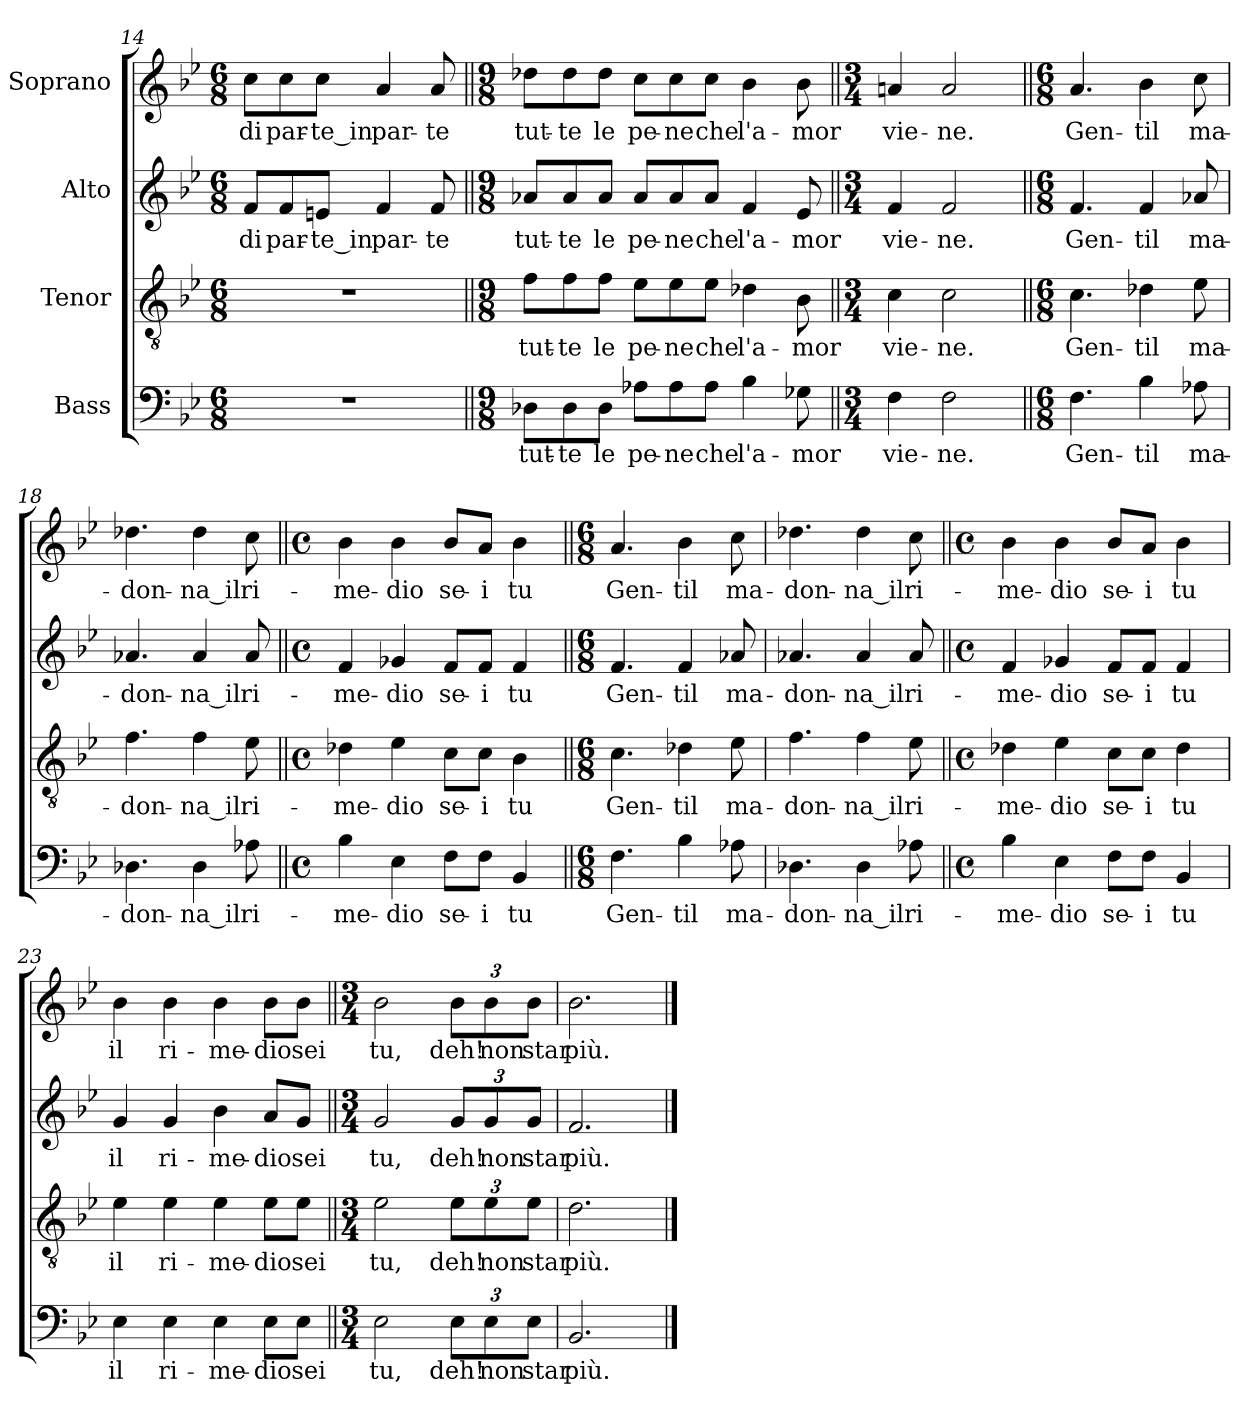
**kern	**text	**kern	**text	**kern	**text	**kern	**text
*part4	*part4	*part3	*part3	*part2	*part2	*part1	*part1
*staff4	*staff4	*staff3	*staff3	*staff2	*staff2	*staff1	*staff1
*I"Bass	*	*I"Tenor	*	*I"Alto	*	*I"Soprano	*
*clefF4	*	*clefGv2	*	*clefG2	*	*clefG2	*
*k[b-e-]	*	*k[b-e-]	*	*k[b-e-]	*	*k[b-e-]	*
*B-:	*	*B-:	*	*B-:	*	*B-:	*
*M6/8	*	*M6/8	*	*M6/8	*	*M6/8	*
=14	=14	=14	=14	=14	=14	=14	=14
2.r	.	2.r	.	8f/L	di	8cc\L	di
.	.	.	.	8f/	par-	8cc\	par-
.	.	.	.	8en/J	-te_in	8cc\J	-te_in
.	.	.	.	4f/	par-	4a/	par-
.	.	.	.	8f/	-te	8a/	-te
=15||	=15||	=15||	=15||	=15||	=15||	=15||	=15||
*M9/8	*	*M9/8	*	*M9/8	*	*M9/8	*
8D-X\L	tut-	8f\L	tut-	8a-X/L	tut-	8dd-X\L	tut-
8D-\	-te	8f\	-te	8a-/	-te	8dd-\	-te
8D-\J	le	8f\J	le	8a-/J	le	8dd-\J	le
8A-X\L	pe-	8e-\L	pe-	8a-/L	pe-	8cc\L	pe-
8A-\	-ne	8e-\	-ne	8a-/	-ne	8cc\	-ne
8A-\J	che	8e-\J	che	8a-/J	che	8cc\J	che
4B-\	l'a-	4d-X\	l'a-	4f/	l'a-	4b-\	l'a-
8G-X\	-mor	8B-\	-mor	8e-/	-mor	8b-\	-mor
!!LO:LB:g=z
=16||	=16||	=16||	=16||	=16||	=16||	=16||	=16||
*M3/4	*	*M3/4	*	*M3/4	*	*M3/4	*
4F\	vie-	4c\	vie-	4f/	vie-	4an/	vie-
2F\	-ne.	2c\	-ne.	2f/	-ne.	2a/	-ne.
=17||	=17||	=17||	=17||	=17||	=17||	=17||	=17||
*M6/8	*	*M6/8	*	*M6/8	*	*M6/8	*
4.F\	Gen-	4.c\	Gen-	4.f/	Gen-	4.a/	Gen-
4B-\	-til	4d-X\	-til	4f/	-til	4b-\	-til
8A-X\	ma-	8e-\	ma-	8a-X/	ma-	8cc\	ma-
=18	=18	=18	=18	=18	=18	=18	=18
4.D-X\	-don-	4.f\	-don-	4.a-X/	-don-	4.dd-X\	-don-
4D-\	-na_il	4f\	-na_il	4a-/	-na_il	4dd-\	-na_il
8A-X\	ri-	8e-\	ri-	8a-/	ri-	8cc\	ri-
=19||	=19||	=19||	=19||	=19||	=19||	=19||	=19||
*M4/4	*	*M4/4	*	*M4/4	*	*M4/4	*
*met(c)	*	*met(c)	*	*met(c)	*	*met(c)	*
4B-\	-me-	4d-X\	-me-	4f/	-me-	4b-\	-me-
4E-\	-dio	4e-\	-dio	4g-X/	-dio	4b-\	-dio
8F\L	se-	8c\L	se-	8f/L	se-	8b-/L	se-
8F\J	-i	8c\J	-i	8f/J	-i	8a/J	-i
4BB-/	tu	4B-\	tu	4f/	tu	4b-\	tu
=20||	=20||	=20||	=20||	=20||	=20||	=20||	=20||
*M6/8	*	*M6/8	*	*M6/8	*	*M6/8	*
4.F\	Gen-	4.c\	Gen-	4.f/	Gen-	4.a/	Gen-
4B-\	-til	4d-X\	-til	4f/	-til	4b-\	-til
8A-X\	ma-	8e-\	ma-	8a-X/	ma-	8cc\	ma-
!!LO:LB:g=z
=21	=21	=21	=21	=21	=21	=21	=21
4.D-X\	-don-	4.f\	-don-	4.a-X/	-don-	4.dd-X\	-don-
4D-\	-na_il	4f\	-na_il	4a-/	-na_il	4dd-\	-na_il
8A-X\	ri-	8e-\	ri-	8a-/	ri-	8cc\	ri-
=22||	=22||	=22||	=22||	=22||	=22||	=22||	=22||
*M4/4	*	*M4/4	*	*M4/4	*	*M4/4	*
*met(c)	*	*met(c)	*	*met(c)	*	*met(c)	*
4B-\	-me-	4d-X\	-me-	4f/	-me-	4b-\	-me-
4E-\	-dio	4e-\	-dio	4g-X/	-dio	4b-\	-dio
8F\L	se-	8c\L	se-	8f/L	se-	8b-/L	se-
8F\J	-i	8c\J	-i	8f/J	-i	8a/J	-i
4BB-/	tu	4d-\	tu	4f/	tu	4b-\	tu
=23	=23	=23	=23	=23	=23	=23	=23
4E-\	il	4e-\	il	4g/	il	4b-\	il
4E-\	ri-	4e-\	ri-	4g/	ri-	4b-\	ri-
4E-\	-me-	4e-\	-me-	4b-\	-me-	4b-\	-me-
8E-\L	-dio	8e-\L	-dio	8a/L	-dio	8b-\L	-dio
8E-\J	sei	8e-\J	sei	8g/J	sei	8b-\J	sei
=24||	=24||	=24||	=24||	=24||	=24||	=24||	=24||
*M3/4	*	*M3/4	*	*M3/4	*	*M3/4	*
2E-\	tu,	2e-\	tu,	2g/	tu,	2b-\	tu,
12E-\L	deh!	12e-\L	deh!	12g/L	deh!	12b-\L	deh!
12E-\	non	12e-\	non	12g/	non	12b-\	non
12E-\J	star	12e-\J	star	12g/J	star	12b-\J	star
=25	=25	=25	=25	=25	=25	=25	=25
2.BB-/	più.	2.d\	più.	2.f/	più.	2.b-\	più.
==	==	==	==	==	==	==	==
*-	*-	*-	*-	*-	*-	*-	*-
